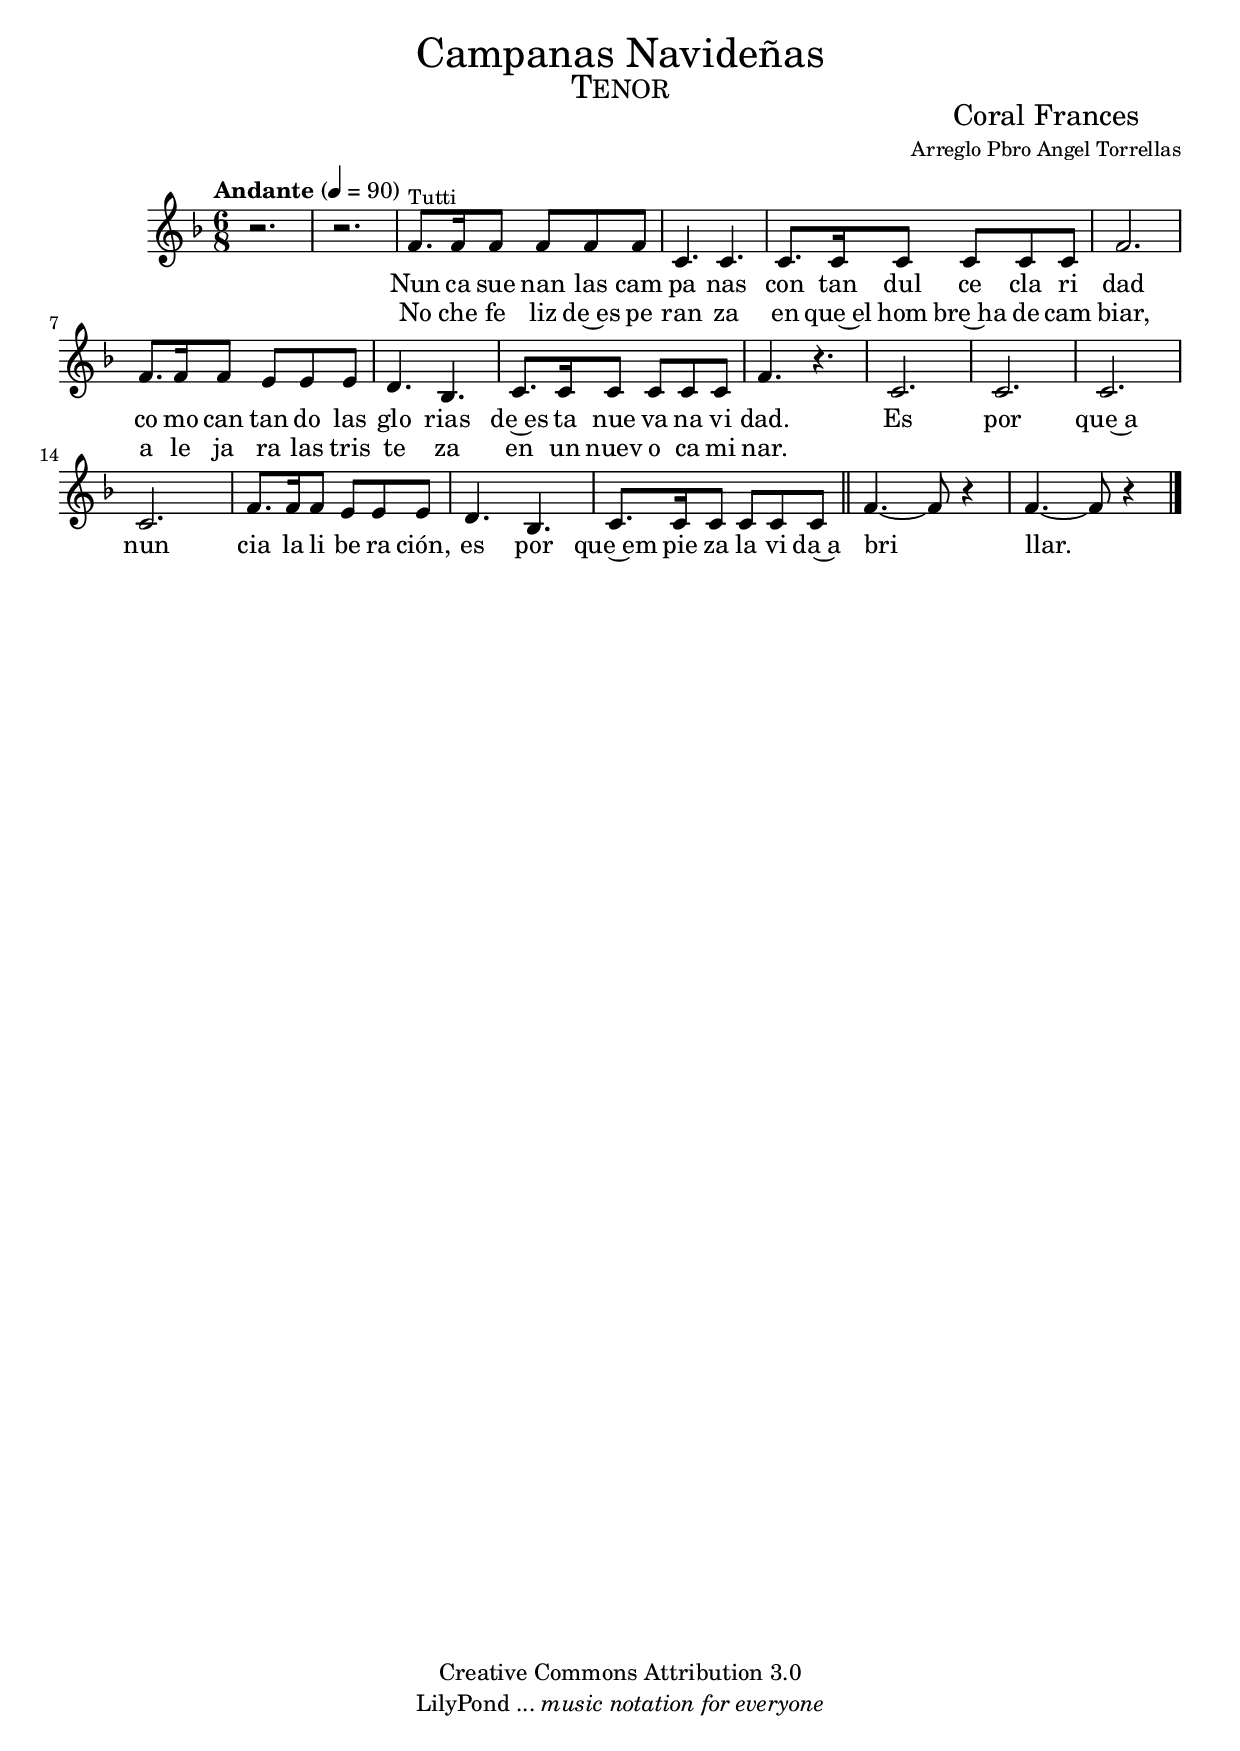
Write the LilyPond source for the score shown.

\language "espanol"
        \version "2.18.2"
        
        \include "global.ily"
        \include "tenor.ily"

        \markup { \fill-line { \center-column { \fontsize #5 "Campanas Navideñas" \fontsize #3 \caps "Tenor" } } }
        \markup { \fill-line { " " \center-column { \fontsize #2 "Coral Frances" \small "Arreglo Pbro Angel Torrellas" } } }
        \header {
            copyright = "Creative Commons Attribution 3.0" 
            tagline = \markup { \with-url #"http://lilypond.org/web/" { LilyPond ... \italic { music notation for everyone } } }
            breakbefore = ##t
        }

        \score {
            <<
                %% Contralto
                \new Staff = "tenor" <<
                    \new Voice = "tenor" <<
                        \dynamicUp
                        \global
                        \clef "treble"
                        \musicaTenor
                    >>
                >>
                \new Lyrics \lyricsto "tenor" {
                    \letraTenorUno
                }
                 \new Lyrics \lyricsto "tenor" {
                    \letraTenorDos
                }
            >>
            \midi {}
            \layout {}
        }

        \paper {
            #( set-default-paper-size "letter" )
        }